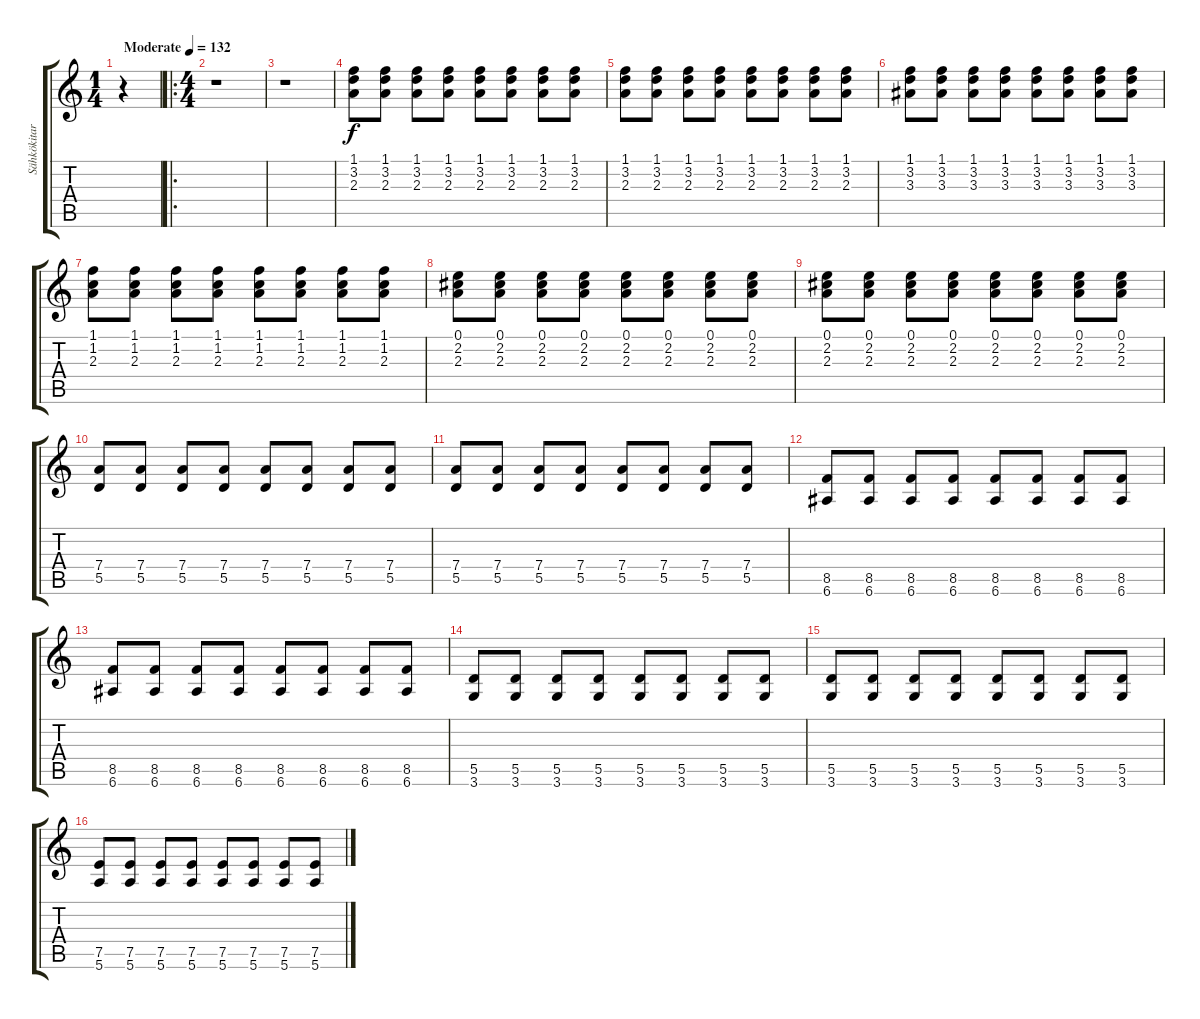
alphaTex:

\track ("Sähkökitara (komppi)" "Sähkökitar") {instrument distortionguitar}
\staff {score tabs}
\tuning (E4 B3 G3 D3 A2 E2) {hide}
\ts (1 4)
\tempo (132 "Moderate")
\clef g2
\ks c
r.4{dy f instrument distortionguitar} |
\ro
\ts (4 4)
r.1 |
r.1 |
(1.1 3.2 2.3).8 (1.1 3.2 2.3).8 (1.1 3.2 2.3).8 (1.1 3.2 2.3).8 (1.1 3.2 2.3).8 (1.1 3.2 2.3).8 (1.1 3.2 2.3).8 (1.1 3.2 2.3).8 |
(1.1 3.2 2.3).8 (1.1 3.2 2.3).8 (1.1 3.2 2.3).8 (1.1 3.2 2.3).8 (1.1 3.2 2.3).8 (1.1 3.2 2.3).8 (1.1 3.2 2.3).8 (1.1 3.2 2.3).8 |
(1.1 3.2 3.3).8 (1.1 3.2 3.3).8 (1.1 3.2 3.3).8 (1.1 3.2 3.3).8 (1.1 3.2 3.3).8 (1.1 3.2 3.3).8 (1.1 3.2 3.3).8 (1.1 3.2 3.3).8 |
(1.1 1.2 2.3).8 (1.1 1.2 2.3).8 (1.1 1.2 2.3).8 (1.1 1.2 2.3).8 (1.1 1.2 2.3).8 (1.1 1.2 2.3).8 (1.1 1.2 2.3).8 (1.1 1.2 2.3).8 |
(0.1 2.2 2.3).8 (0.1 2.2 2.3).8 (0.1 2.2 2.3).8 (0.1 2.2 2.3).8 (0.1 2.2 2.3).8 (0.1 2.2 2.3).8 (0.1 2.2 2.3).8 (0.1 2.2 2.3).8 |
(0.1 2.2 2.3).8 (0.1 2.2 2.3).8 (0.1 2.2 2.3).8 (0.1 2.2 2.3).8 (0.1 2.2 2.3).8 (0.1 2.2 2.3).8 (0.1 2.2 2.3).8 (0.1 2.2 2.3).8 |
(7.4 5.5).8 (7.4 5.5).8 (7.4 5.5).8 (7.4 5.5).8 (7.4 5.5).8 (7.4 5.5).8 (7.4 5.5).8 (7.4 5.5).8 |
(7.4 5.5).8 (7.4 5.5).8 (7.4 5.5).8 (7.4 5.5).8 (7.4 5.5).8 (7.4 5.5).8 (7.4 5.5).8 (7.4 5.5).8 |
(8.5 6.6).8 (8.5 6.6).8 (8.5 6.6).8 (8.5 6.6).8 (8.5 6.6).8 (8.5 6.6).8 (8.5 6.6).8 (8.5 6.6).8 |
(8.5 6.6).8 (8.5 6.6).8 (8.5 6.6).8 (8.5 6.6).8 (8.5 6.6).8 (8.5 6.6).8 (8.5 6.6).8 (8.5 6.6).8 |
(5.5 3.6).8 (5.5 3.6).8 (5.5 3.6).8 (5.5 3.6).8 (5.5 3.6).8 (5.5 3.6).8 (5.5 3.6).8 (5.5 3.6).8 |
(5.5 3.6).8 (5.5 3.6).8 (5.5 3.6).8 (5.5 3.6).8 (5.5 3.6).8 (5.5 3.6).8 (5.5 3.6).8 (5.5 3.6).8 |
(7.5 5.6).8 (7.5 5.6).8 (7.5 5.6).8 (7.5 5.6).8 (7.5 5.6).8 (7.5 5.6).8 (7.5 5.6).8 (7.5 5.6).8
